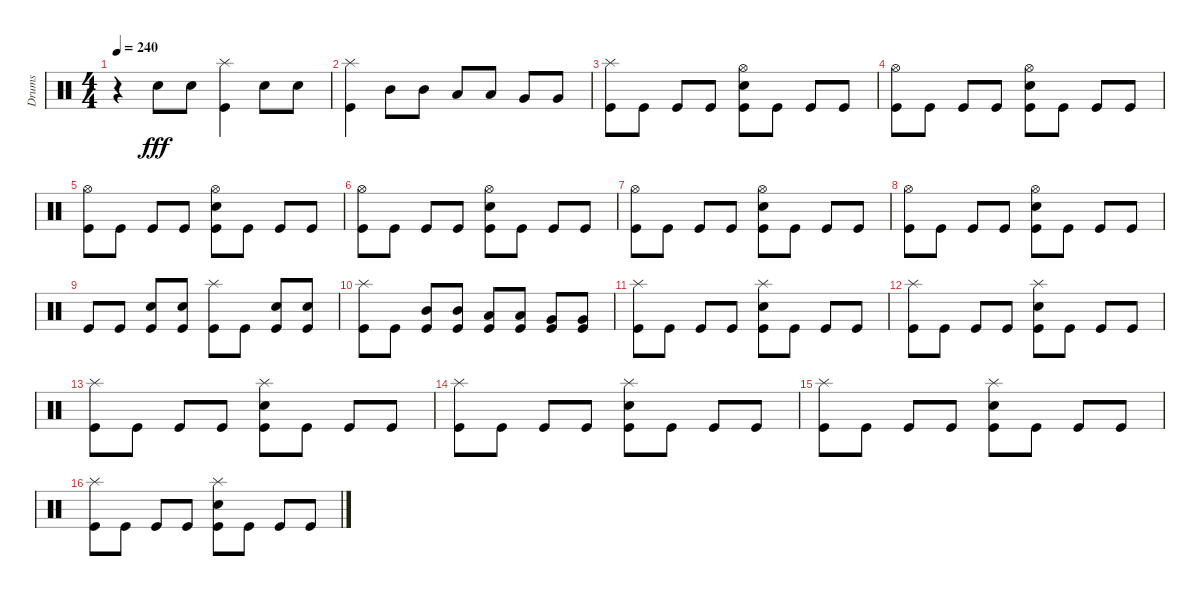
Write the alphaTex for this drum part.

\track ("Drums" "Drums") {instrument percussion}
\staff {score}
\articulation defaults
\ts (4 4)
\tempo 240
\clef neutral
\ks c
r.4{dy fff} "Electric Snare (hit)".8 "Electric Snare (hit)".8 ("Kick (hit)" "Splash (hit)").4 "Electric Snare (hit)".8 "Electric Snare (hit)".8 |
("Kick (hit)" "Splash (hit)").4 "Mid Tom (hit)".8 "Mid Tom (hit)".8 "Low Tom (hit)".8 "Low Tom (hit)".8 "Very Low Tom (hit)".8 "Very Low Tom (hit)".8 |
("Kick (hit)" "Splash (hit)").8 "Kick (hit)".8 "Kick (hit)".8 "Kick (hit)".8 ("Kick (hit)" "Electric Snare (hit)" "Hi-Hat (open)").8 "Kick (hit)".8 "Kick (hit)".8 "Kick (hit)".8 |
("Kick (hit)" "Hi-Hat (open)").8 "Kick (hit)".8 "Kick (hit)".8 "Kick (hit)".8 ("Kick (hit)" "Electric Snare (hit)" "Hi-Hat (open)").8 "Kick (hit)".8 "Kick (hit)".8 "Kick (hit)".8 |
("Kick (hit)" "Hi-Hat (open)").8 "Kick (hit)".8 "Kick (hit)".8 "Kick (hit)".8 ("Kick (hit)" "Electric Snare (hit)" "Hi-Hat (open)").8 "Kick (hit)".8 "Kick (hit)".8 "Kick (hit)".8 |
("Kick (hit)" "Hi-Hat (open)").8 "Kick (hit)".8 "Kick (hit)".8 "Kick (hit)".8 ("Kick (hit)" "Electric Snare (hit)" "Hi-Hat (open)").8 "Kick (hit)".8 "Kick (hit)".8 "Kick (hit)".8 |
("Kick (hit)" "Hi-Hat (open)").8 "Kick (hit)".8 "Kick (hit)".8 "Kick (hit)".8 ("Kick (hit)" "Electric Snare (hit)" "Hi-Hat (open)").8 "Kick (hit)".8 "Kick (hit)".8 "Kick (hit)".8 |
("Kick (hit)" "Hi-Hat (open)").8 "Kick (hit)".8 "Kick (hit)".8 "Kick (hit)".8 ("Kick (hit)" "Electric Snare (hit)" "Hi-Hat (open)").8 "Kick (hit)".8 "Kick (hit)".8 "Kick (hit)".8 |
"Kick (hit)".8 "Kick (hit)".8 ("Kick (hit)" "Electric Snare (hit)").8 ("Kick (hit)" "Electric Snare (hit)").8 ("Kick (hit)" "Splash (hit)").8 "Kick (hit)".8 ("Kick (hit)" "Electric Snare (hit)").8 ("Kick (hit)" "Electric Snare (hit)").8 |
("Kick (hit)" "Splash (hit)").8 "Kick (hit)".8 ("Kick (hit)" "Mid Tom (hit)").8 ("Kick (hit)" "Mid Tom (hit)").8 ("Kick (hit)" "Low Tom (hit)").8 ("Kick (hit)" "Low Tom (hit)").8 ("Kick (hit)" "Very Low Tom (hit)").8 ("Kick (hit)" "Very Low Tom (hit)").8 |
("Kick (hit)" "Splash (hit)").8 "Kick (hit)".8 "Kick (hit)".8 "Kick (hit)".8 ("Kick (hit)" "Electric Snare (hit)" "Splash (hit)").8 "Kick (hit)".8 "Kick (hit)".8 "Kick (hit)".8 |
("Kick (hit)" "Splash (hit)").8 "Kick (hit)".8 "Kick (hit)".8 "Kick (hit)".8 ("Kick (hit)" "Electric Snare (hit)" "Splash (hit)").8 "Kick (hit)".8 "Kick (hit)".8 "Kick (hit)".8 |
("Kick (hit)" "Splash (hit)").8 "Kick (hit)".8 "Kick (hit)".8 "Kick (hit)".8 ("Kick (hit)" "Electric Snare (hit)" "Splash (hit)").8 "Kick (hit)".8 "Kick (hit)".8 "Kick (hit)".8 |
("Kick (hit)" "Splash (hit)").8 "Kick (hit)".8 "Kick (hit)".8 "Kick (hit)".8 ("Kick (hit)" "Electric Snare (hit)" "Splash (hit)").8 "Kick (hit)".8 "Kick (hit)".8 "Kick (hit)".8 |
("Kick (hit)" "Splash (hit)").8 "Kick (hit)".8 "Kick (hit)".8 "Kick (hit)".8 ("Kick (hit)" "Electric Snare (hit)" "Splash (hit)").8 "Kick (hit)".8 "Kick (hit)".8 "Kick (hit)".8 |
("Kick (hit)" "Splash (hit)").8 "Kick (hit)".8 "Kick (hit)".8 "Kick (hit)".8 ("Kick (hit)" "Electric Snare (hit)" "Splash (hit)").8 "Kick (hit)".8 "Kick (hit)".8 "Kick (hit)".8
